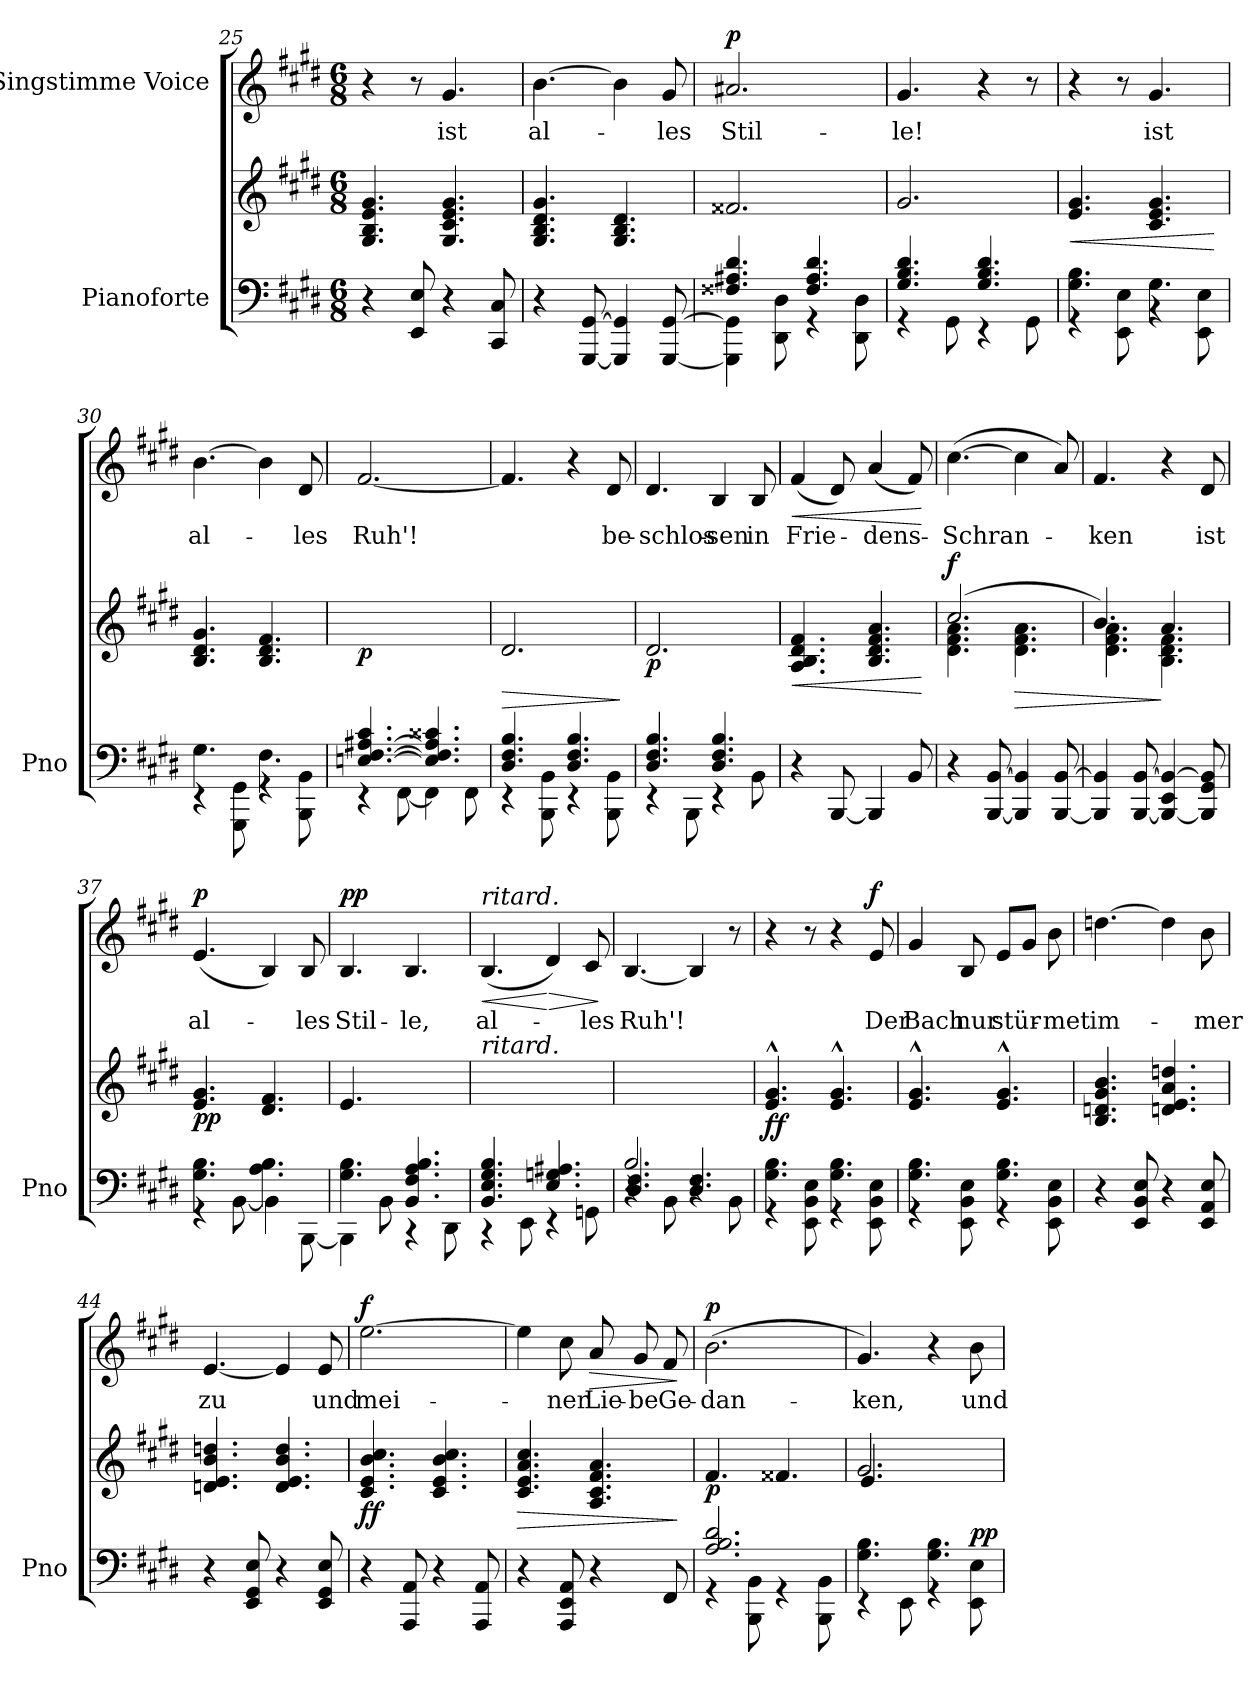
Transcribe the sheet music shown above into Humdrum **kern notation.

**kern	**kern	**dynam	**kern	**text	**dynam
*part2	*part2	*part2	*part1	*part1	*part1
*staff3	*staff2	*staff2/3	*staff1	*staff1	*staff1
*I"Pianoforte	*	*	*I"Singstimme Voice	*	*
*I'Pno	*	*	*	*	*
*clefF4	*clefG2	*	*clefG2	*	*
*k[f#c#g#d#]	*k[f#c#g#d#]	*	*k[f#c#g#d#]	*	*
*M6/8	*M6/8	*	*M6/8	*	*
=25	=25	=25	=25	=25	=25
4r	4.G#/ 4.B/ 4.e/ 4.g#/	.	4r	.	.
8EE/ 8E/	.	.	8r	.	.
4r	4.G#/ 4.c#/ 4.e/ 4.g#/	.	4.g#/	ist	.
8CC#/ 8C#/	.	.	.	.	.
=26	=26	=26	=26	=26	=26
4r	4.G#/ 4.B/ 4.d#/ 4.g#/	.	[4.b\	al-	.
[8GGG#/ [8GG#/	.	.	.	.	.
4GGG#/] 4GG#/]	4.G#/ 4.B/ 4.d#/	.	4b\]	.	.
[<8GGG#/ [<8GG#/	.	.	8g#/	-les	.
=27	=27	=27	=27	=27	=27
*^	*	*	*	*	*
!	!	!	!	!	!	!LO:DY:a
4.F##X/ 4.A#X/ 4.d#/	4GGG#\] 4GG#\]	2.f##X/	.	2.a#X/	Stil-	p
.	8DD#\ 8D#\	.	.	.	.	.
4.F##/ 4.A#/ 4.d#/	4r	.	.	.	.	.
.	8DD#\ 8D#\	.	.	.	.	.
=28	=28	=28	=28	=28	=28	=28
4.G#/ 4.B/ 4.d#/	4r	2.g#/	.	4.g#/	-le!	.
.	8GG#\	.	.	.	.	.
4.G#/ 4.B/ 4.d#/	4r	.	.	4r	.	.
.	8GG#\	.	.	8r	.	.
=29	=29	=29	=29	=29	=29	=29
!	!	!	!LO:HP:b	!	!	!
4.G#\ 4.B\	4r	4.e/ 4.g#/	<	4r	.	.
.	8EE\ 8E\	.	.	8r	.	.
4.G#\	4r	4.c#/ 4.e/ 4.g#/	.	4.g#/	ist	.
.	8EE\ 8E\	.	.	.	.	.
*v	*v	*	*	*	*	*
.	.	[	.	.	.
=30	=30	=30	=30	=30	=30
*^	*	*	*	*	*
4.G#\	4r	4.B/ 4.d#/ 4.g#/	.	[4.b\	al-	.
.	8GGG#\ 8GG#\	.	.	.	.	.
4.F#\	4r	4.B/ 4.d#/ 4.f#/	.	4b\]	.	.
.	8BBB\ 8BB\	.	.	8d#/	-les	.
=31	=31	=31	=31	=31	=31	=31
!	!	!	!LO:DY:b	!	!	!
(>[4.En/ [4.F#/ [4.A#X/ 4.c#/	4r	2.ryy	p	[2.f#/	Ruh'!	.
.	[8FF#\	.	.	.	.	.
4.E/] 4.F#/] 4.A#/] 4.c##X/	4FF#\]	.	.	.	.	.
.	8FF#\	.	.	.	.	.
=32	=32	=32	=32	=32	=32	=32
!	!	!	!LO:HP:b	!	!	!
4.D#/ 4.F#/ 4.B/	4r	2.d#/)	>	4.f#/]	.	.
.	8BBB\ 8BB\	.	.	.	.	.
4.D#/ 4.F#/ 4.B/	4r	.	.	4r	.	.
.	8BBB\ 8BB\	.	.	8d#/	be-	.
*v	*v	*	*	*	*	*
.	.	]	.	.	.
=33	=33	=33	=33	=33	=33
*^	*	*	*	*	*
!	!	!	!LO:DY:b	!	!	!
4.D#/ 4.F#/ 4.B/	4r	2.d#/	p	4.d#/	-schlos-	.
.	8BBB\	.	.	.	.	.
4.D#/ 4.F#/ 4.B/	4r	.	.	4B/	-sen	.
.	8BB\	.	.	8B/	in	.
=34	=34	=34	=34	=34	=34	=34
!	!	!	!LO:HP:b	!	!	!LO:HP:b
*v	*v	*	*	*	*	*
4r	4.A/ 4.B/ 4.d#/ 4.f#/	<	(4f#/	Frie-	<
[8BBB/	.	.	8d#/)	.	.
4BBB/]	4.B/ 4.d#/ 4.f#/ 4.a/	.	(4a/	-dens-	.
8BB/	.	.	8f#/)	.	.
.	.	[	.	.	[
=35	=35	=35	=35	=35	=35
*	*^	*	*	*	*
!	!	!	!LO:DY:a	!	!	!
4r	(2.cc#/	4.d#\ 4.f#\ 4.a\	f	([4.cc#\	-Schran-	.
[8BBB/ [8BB/	.	.	.	.	.	.
!	!	!	!LO:HP:b	!	!	!
4BBB/] 4BB/]	.	4.d#\ 4.f#\ 4.a\	>	4cc#\]	.	.
[8BBB/ [8BB/	.	.	.	8a/)	.	.
=36	=36	=36	=36	=36	=36	=36
4BBB/] 4BB/]	4.b/)	4.d#\ 4.f#\ 4.a\	.	4.f#/	-ken	.
[8BBB/ [8BB/	.	.	.	.	.	.
4BBB/_ 4EE/ 4BB/_	4.a/	4.B\ 4.d#\ 4.f#\	]	4r	.	.
8BBB/] 8GG#/ 8BB/]	.	.	.	8d#/	ist	.
*	*v	*v	*	*	*	*
=37	=37	=37	=37	=37	=37
*^	*	*	*	*	*
!	!	!	!LO:DY:b	!	!	!LO:DY:a
4.G#\ 4.B\	4r	4.e/ 4.g#/	pp	(4.e/	al-	p
.	[8BB\	.	.	.	.	.
4.A\ 4.B\	4BB\]	4.d#/ 4.f#/	.	4B/)	.	.
.	[8BBB\	.	.	8B/	-les	.
=38	=38	=38	=38	=38	=38	=38
*	*^	*	*	*	*	*
!	!	!	!	!	!	!	!LO:DY:a
4.ryy	4.G#\ 4.B\	4BBB\]	4.e/	.	4.B/	Stil-	pp
.	.	8BB\	.	.	.	.	.
4.BB/ 4.F#/ 4.A/ 4.B/	4.ryy	4r	4.ryy	.	4.B/	-le,	.
.	.	8DD#\	.	.	.	.	.
=39	=39	=39	=39	=39	=39	=39	=39
!	!	!	!	!	!LO:TX:a:i:t=ritard.	!	!
!	!	!	!LO:TX:i:t=ritard.	!	!	!	!
!	!	!	!	!	!	!	!LO:HP:b
*	*v	*v	*	*	*	*	*
4.BB/ 4.E/ 4.G#/ 4.B/	4r	2.ryy	.	(4.B/	al-	<
.	8EE\	.	.	.	.	.
!	!	!	!	!	!	!LO:HP:n=1:b
4.E/ 4.Gn/ 4.A#X/	4r	.	.	4d#/)	.	[ >
.	8GGn\	.	.	8c#/	-les	.
*v	*v	*	*	*	*	*
.	.	.	.	.	]
=40	=40	=40	=40	=40	=40
*^	*	*	*	*	*
*	*^	*	*	*	*	*
2.B/	4.D#/ 4.F#/	4r	2.ryy	.	[4.B/	Ruh'!	.
.	.	8BB\	.	.	.	.	.
.	4.D#/ 4.F#/	4r	.	.	4B/]	.	.
.	.	8BB\	.	.	8r	.	.
=41	=41	=41	=41	=41	=41	=41	=41
!	!	!	!	!LO:DY:b	!	!	!
*	*v	*v	*	*	*	*	*
4.G#\ 4.B\	4r	4.e/^^ 4.g#/^^	ff	4r	.	.
.	8EE\ 8BB\ 8E\	.	.	8r	.	.
4.G#\ 4.B\	4r	4.e/^^ 4.g#/^^	.	4r	.	.
!	!	!	!	!	!	!LO:DY:a
.	8EE\ 8BB\ 8E\	.	.	8e/	Der	f
=42	=42	=42	=42	=42	=42	=42
4.G#\ 4.B\	4r	4.e/^^ 4.g#/^^	.	4g#/	Bach	.
.	8EE\ 8BB\ 8E\	.	.	8B/	nur	.
4.G#\ 4.B\	4r	4.e/^^ 4.g#/^^	.	8e/L	stür-	.
.	.	.	.	8g#/J	.	.
.	8EE\ 8BB\ 8E\	.	.	8b\	-met	.
*v	*v	*	*	*	*	*
=43	=43	=43	=43	=43	=43
4r	4.B/ 4.dn/ 4.g#/ 4.b/	.	[4.ddn\	im-	.
8EE/ 8BB/ 8E/	.	.	.	.	.
4r	4.dn/ 4.e/ 4.a/ 4.ddn/	.	4dd\]	.	.
8EE/ 8AA/ 8E/	.	.	8b\	-mer	.
=44	=44	=44	=44	=44	=44
4r	4.dn/ 4.e/ 4.b/ 4.ddn/	.	[4.e/	zu	.
8EE/ 8GG#/ 8E/	.	.	.	.	.
4r	4.d/ 4.e/ 4.b/ 4.dd/	.	4e/]	.	.
8EE/ 8GG#/ 8E/	.	.	8e/	und	.
=45	=45	=45	=45	=45	=45
!	!	!LO:DY:b	!	!	!LO:DY:a
4r	4.c#/ 4.e/ 4.b/ 4.cc#/	ff	[2.ee\	mei-	f
8AAA/ 8AA/	.	.	.	.	.
4r	4.c#/ 4.e/ 4.b/ 4.cc#/	.	.	.	.
8AAA/ 8AA/	.	.	.	.	.
=46	=46	=46	=46	=46	=46
!	!	!LO:HP:b	!	!	!
4r	4.c#/ 4.e/ 4.a/ 4.cc#/	>	4ee\]	.	.
8AAA/ 8EE/ 8AA/	.	.	8cc#\	-ner	.
!	!	!	!	!	!LO:HP:b
4r	4.A/ 4.c#/ 4.f#/ 4.a/	.	8a/	Lie-	>
.	.	.	8g#/	-be	.
8FF#/	.	.	8f#/	Ge-	.
.	.	]	.	.	]
=47	=47	=47	=47	=47	=47
*^	*	*	*	*	*
!	!	!	!LO:DY:b	!	!	!LO:DY:a
2.A/ 2.B/ 2.d#/	4r	4.f#/	p	(2.b\	-dan-	p
.	8BBB\ 8BB\	.	.	.	.	.
.	4r	4.f##X/	.	.	.	.
.	8BBB\ 8BB\	.	.	.	.	.
=48	=48	=48	=48	=48	=48	=48
*	*	*^	*	*	*	*
4.G#\ 4.B\	4r	2.g#/	4.e/	.	4.g#/)	-ken,	.
.	8EE\	.	.	.	.	.	.
4.G#\ 4.B\	4r	.	4.ryy	.	4r	.	.
!	!	!	!	!LO:DY:a=2	!	!	!
.	8EE\ 8E\	.	.	pp	8b\	und	.
*v	*v	*	*	*	*	*	*
*	*v	*v	*	*	*	*
=	=	=	=	=	=
*-	*-	*-	*-	*-	*-
